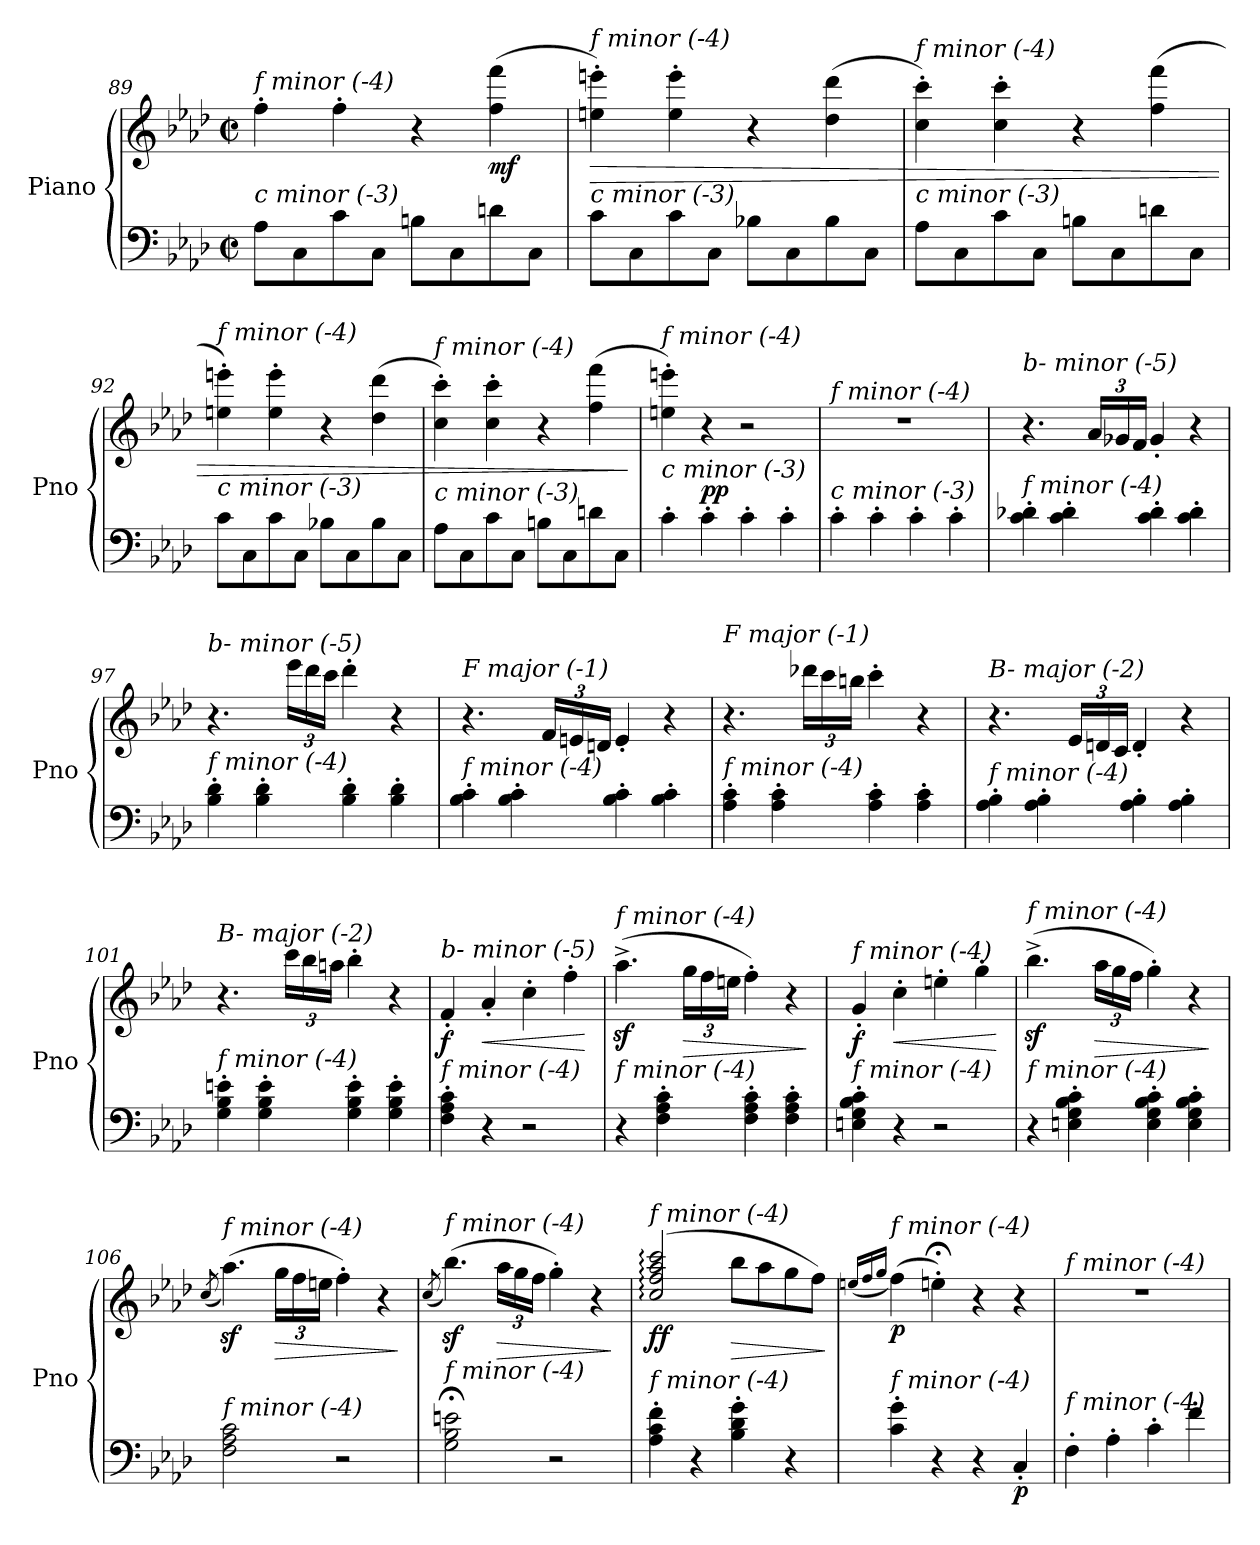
**kern	**kern	**dynam
*part1	*part1	*part1
*staff2	*staff1	*staff1/2
*I"Piano	*	*
*I'Pno	*	*
*clefF4	*clefG2	*
*k[b-e-a-d-]	*k[b-e-a-d-]	*
*M2/2	*M2/2	*
*met(c|)	*met(c|)	*
=89	=89	=89
!	!LO:TX:i:t=f minor (-4)	!
!LO:TX:i:t=c minor (-3)	!	!
8A-\L	4ff'\	.
8C\	.	.
8c\	4ff'\	.
8C\J	.	.
8Bn\L	4r	.
8C\	.	.
!	!	!LO:DY:b
8dn\	(>4ff\ 4fff\	mf
8C\J	.	.
=90	=90	=90
!	!LO:TX:i:t=f minor (-4)	!
!LO:TX:i:t=c minor (-3)	!	!
!	!	!LO:HP:b
8c\L	4een\' 4eeen\')	>
8C\	.	.
8c\	4ee\' 4eee\'	.
8C\J	.	.
8B-X\L	4r	.
8C\	.	.
8B-\	(>4dd-\ 4ddd-\	.
8C\J	.	.
=91	=91	=91
!	!LO:TX:i:t=f minor (-4)	!
!LO:TX:i:t=c minor (-3)	!	!
8A-\L	4cc\' 4ccc\')	.
8C\	.	.
8c\	4cc\' 4ccc\'	.
8C\J	.	.
8Bn\L	4r	.
8C\	.	.
8dn\	(>4ff\ 4fff\	.
8C\J	.	.
!!LO:PB:g=z
=92	=92	=92
!	!LO:TX:i:t=f minor (-4)	!
!LO:TX:i:t=c minor (-3)	!	!
8c\L	4een\' 4eeen\')	.
8C\	.	.
8c\	4ee\' 4eee\'	.
8C\J	.	.
8B-X\L	4r	.
8C\	.	.
8B-\	(>4dd-\ 4ddd-\	.
8C\J	.	.
=93	=93	=93
!	!LO:TX:i:t=f minor (-4)	!
!LO:TX:i:t=c minor (-3)	!	!
8A-\L	4cc\' 4ccc\')	.
8C\	.	.
8c\	4cc\' 4ccc\'	.
8C\J	.	.
8Bn\L	4r	.
8C\	.	.
8dn\	(>4ff\ 4fff\	.
8C\J	.	.
.	.	]
=94	=94	=94
!	!LO:TX:i:t=f minor (-4)	!
!LO:TX:i:t=c minor (-3)	!	!
4c'\	4een\' 4eeen\')	.
!	!	!LO:DY:a=2
4c'\	4r	pp
4c'\	2r	.
4c'\	.	.
=95	=95	=95
!	!LO:TX:i:t=f minor (-4)	!
!LO:TX:i:t=c minor (-3)	!	!
4c'\	1r	.
4c'\	.	.
4c'\	.	.
4c'\	.	.
=96	=96	=96
!	!LO:TX:i:t=b- minor (-5)	!
!LO:TX:i:t=f minor (-4)	!	!
4c\' 4d-X\'	4.r	.
4c\' 4d-\'	.	.
*	*Xbrackettup	*
.	24a-/LL	.
.	24g-X/	.
.	24f/JJ	.
4c\' 4d-\'	4g-'/	.
4c\' 4d-\'	4r	.
!!LO:LB:g=z
=97	=97	=97
!	!LO:TX:i:t=b- minor (-5)	!
!LO:TX:i:t=f minor (-4)	!	!
4B-\' 4d-\'	4.r	.
4B-\' 4d-\'	.	.
.	24eee-\LL	.
.	24ddd-\	.
.	24ccc\JJ	.
4B-\' 4d-\'	4ddd-'\	.
4B-\' 4d-\'	4r	.
!!LO:LB:g=z
=98	=98	=98
!	!LO:TX:i:t=F major (-1)	!
!LO:TX:i:t=f minor (-4)	!	!
4B-\' 4c\'	4.r	.
4B-\' 4c\'	.	.
.	24f/LL	.
.	24en/	.
.	24dn/JJ	.
4B-\' 4c\'	4e'/	.
4B-\' 4c\'	4r	.
=99	=99	=99
!	!LO:TX:i:t=F major (-1)	!
!LO:TX:i:t=f minor (-4)	!	!
4A-\' 4c\'	4.r	.
4A-\' 4c\'	.	.
.	24ddd-X\LL	.
.	24ccc\	.
.	24bbn\JJ	.
4A-\' 4c\'	4ccc'\	.
4A-\' 4c\'	4r	.
=100	=100	=100
!	!LO:TX:i:t=B- major (-2)	!
!LO:TX:i:t=f minor (-4)	!	!
4A-\' 4B-\'	4.r	.
4A-\' 4B-\'	.	.
.	24e-/LL	.
.	24dn/	.
.	24c/JJ	.
4A-\' 4B-\'	4d'/	.
4A-\' 4B-\'	4r	.
=101	=101	=101
!	!LO:TX:i:t=B- major (-2)	!
!LO:TX:i:t=f minor (-4)	!	!
4G\' 4B-\' 4en\'	4.r	.
4G\' 4B-\' 4e\'	.	.
.	24ccc\LL	.
.	24bb-\	.
.	24aan\JJ	.
4G\' 4B-\' 4e\'	4bb-'\	.
4G\' 4B-\' 4e\'	4r	.
=102	=102	=102
!	!LO:TX:i:t=b- minor (-5)	!
!LO:TX:i:t=f minor (-4)	!	!
!	!	!LO:DY:b
4F\' 4A-\' 4c\'	4f'/	f
!	!	!LO:HP:b
4r	4a-'/	<
2r	4cc'\	.
.	4ff'\	.
.	.	[
!!LO:LB:g=z
=103	=103	=103
!	!LO:TX:i:t=f minor (-4)	!
!LO:TX:i:t=f minor (-4)	!	!
4r	(>4.aa-z<^\	.
4F\' 4A-\' 4c\'	.	.
!	!	!LO:HP:b
.	24gg\LL	>
.	24ff\	.
.	24een\JJ	.
4F\' 4A-\' 4c\'	4ff'\)	.
4F\' 4A-\' 4c\'	4r	.
.	.	]
!!LO:LB:g=z
=104	=104	=104
!	!LO:TX:i:t=f minor (-4)	!
!LO:TX:i:t=f minor (-4)	!	!
!	!	!LO:DY:b
4En\' 4G\' 4B-\' 4c\'	4g'/	f
!	!	!LO:HP:b
4r	4cc'\	<
2r	4een'\	.
.	4gg'\	.
.	.	[
=105	=105	=105
!	!LO:TX:i:t=f minor (-4)	!
!LO:TX:i:t=f minor (-4)	!	!
4r	(>4.bb-z<^\	.
4En\' 4G\' 4B-\' 4c\'	.	.
!	!	!LO:HP:b
.	24aa-\LL	>
.	24gg\	.
.	24ff\JJ	.
4E\' 4G\' 4B-\' 4c\'	4gg'\)	.
4E\' 4G\' 4B-\' 4c\'	4r	.
.	.	]
=106	=106	=106
.	(<8qcc/	.
!	!LO:TX:i:t=f minor (-4)	!
!LO:TX:i:t=f minor (-4)	!	!
!	!	!LO:DY:b=2
2F\ 2A-\ 2c\	(>4.aa-z<\)	other-dynamics
!	!	!LO:HP:b
.	24gg\LL	>
.	24ff\	.
.	24een\JJ	.
2r	4ff'\)	.
.	4r	.
.	.	]
=107	=107	=107
.	(<8qcc/	.
!	!LO:TX:i:t=f minor (-4)	!
!LO:TX:i:t=f minor (-4)	!	!
2G\; 2B-\; 2en\;	(>4.bb-z<\)	.
!	!	!LO:HP:b
.	24aa-\LL	>
.	24gg\	.
.	24ff\JJ	.
2r	4gg'\)	.
.	4r	.
.	.	]
=108	=108	=108
!	!LO:TX:i:t=f minor (-4)	!
!LO:TX:i:t=f minor (-4)	!	!
!	!	!LO:DY:b
4A-\' 4c\' 4f\'	(>2cc/: 2ff/: 2aa-/: 2ccc/:	ff
4r	.	.
!	!	!LO:HP:b
4B-\' 4d-\' 4g\'	8bb-\L	>
.	8aa-\	.
4r	8gg\	.
.	8ff\J)	.
.	.	]
=109	=109	=109
.	(<16qeen/LL	.
.	16qff/	.
.	16qgg/JJ	.
!	!LO:TX:i:t=f minor (-4)	!
!LO:TX:i:t=f minor (-4)	!	!
!	!	!LO:DY:b
4c\' 4g\'	(>4ff\)	p
4r	4ee;<'\)	.
4r	4r	.
!	!	!LO:DY:b=2
4C'/	4r	p
!!LO:LB:g=z
=110	=110	=110
!	!LO:TX:i:t=f minor (-4)	!
!LO:TX:i:t=f minor (-4)	!	!
4F'\	1r	.
4A-'\	.	.
4c'\	.	.
4f'\	.	.
=	=	=
*-	*-	*-
